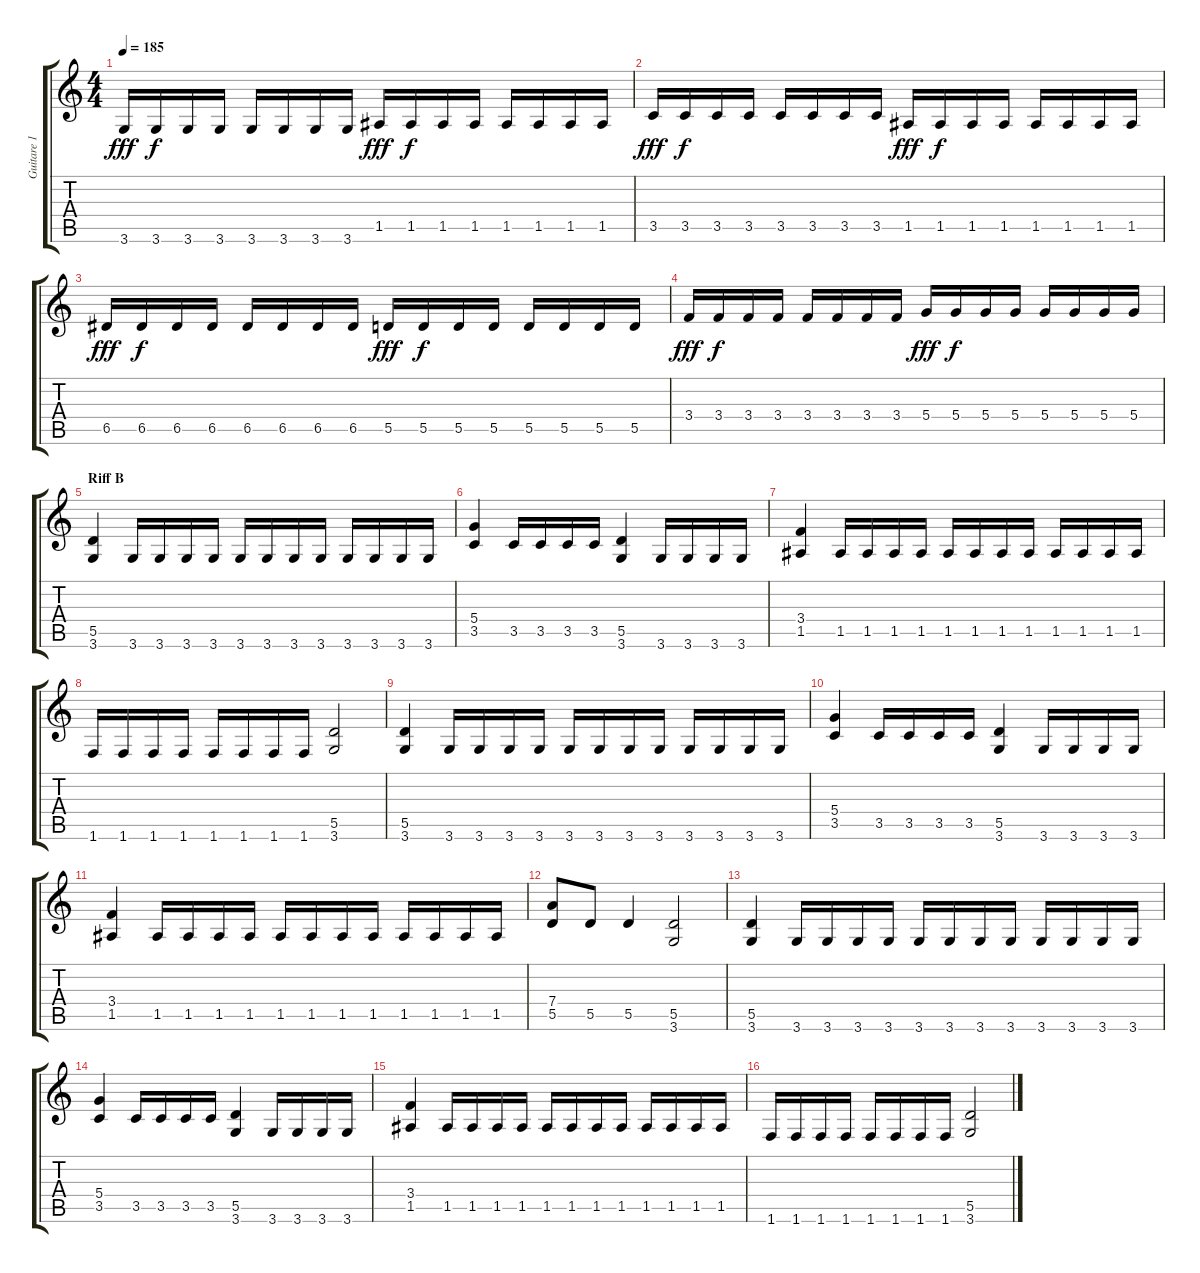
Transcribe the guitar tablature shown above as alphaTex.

\track ("Guitare 1" "Guitare 1") {instrument distortionguitar}
\staff {score tabs}
\tuning (E4 B3 G3 D3 A2 E2) {hide}
\ts (4 4)
\tempo 185
\clef g2
\ks c
3.6.16{dy fff} 3.6.16{dy f} 3.6.16 3.6.16 3.6.16 3.6.16 3.6.16 3.6.16 1.5.16{dy fff} 1.5.16{dy f} 1.5.16 1.5.16 1.5.16 1.5.16 1.5.16 1.5.16 |
3.5.16{dy fff} 3.5.16{dy f} 3.5.16 3.5.16 3.5.16 3.5.16 3.5.16 3.5.16 1.5.16{dy fff} 1.5.16{dy f} 1.5.16 1.5.16 1.5.16 1.5.16 1.5.16 1.5.16 |
6.5.16{dy fff} 6.5.16{dy f} 6.5.16 6.5.16 6.5.16 6.5.16 6.5.16 6.5.16 5.5.16{dy fff} 5.5.16{dy f} 5.5.16 5.5.16 5.5.16 5.5.16 5.5.16 5.5.16 |
3.4.16{dy fff} 3.4.16{dy f} 3.4.16 3.4.16 3.4.16 3.4.16 3.4.16 3.4.16 5.4.16{dy fff} 5.4.16{dy f} 5.4.16 5.4.16 5.4.16 5.4.16 5.4.16 5.4.16 |
\section ("" "Riff B")
(5.5 3.6).4 3.6.16 3.6.16 3.6.16 3.6.16 3.6.16 3.6.16 3.6.16 3.6.16 3.6.16 3.6.16 3.6.16 3.6.16 |
(5.4 3.5).4 3.5.16 3.5.16 3.5.16 3.5.16 (5.5 3.6).4 3.6.16 3.6.16 3.6.16 3.6.16 |
(3.4 1.5).4 1.5.16 1.5.16 1.5.16 1.5.16 1.5.16 1.5.16 1.5.16 1.5.16 1.5.16 1.5.16 1.5.16 1.5.16 |
1.6.16 1.6.16 1.6.16 1.6.16 1.6.16 1.6.16 1.6.16 1.6.16 (5.5 3.6).2 |
(5.5 3.6).4 3.6.16 3.6.16 3.6.16 3.6.16 3.6.16 3.6.16 3.6.16 3.6.16 3.6.16 3.6.16 3.6.16 3.6.16 |
(5.4 3.5).4 3.5.16 3.5.16 3.5.16 3.5.16 (5.5 3.6).4 3.6.16 3.6.16 3.6.16 3.6.16 |
(3.4 1.5).4 1.5.16 1.5.16 1.5.16 1.5.16 1.5.16 1.5.16 1.5.16 1.5.16 1.5.16 1.5.16 1.5.16 1.5.16 |
(7.4 5.5).8 5.5.8 5.5.4 (5.5 3.6).2 |
(5.5 3.6).4 3.6.16 3.6.16 3.6.16 3.6.16 3.6.16 3.6.16 3.6.16 3.6.16 3.6.16 3.6.16 3.6.16 3.6.16 |
(5.4 3.5).4 3.5.16 3.5.16 3.5.16 3.5.16 (5.5 3.6).4 3.6.16 3.6.16 3.6.16 3.6.16 |
(3.4 1.5).4 1.5.16 1.5.16 1.5.16 1.5.16 1.5.16 1.5.16 1.5.16 1.5.16 1.5.16 1.5.16 1.5.16 1.5.16 |
1.6.16 1.6.16 1.6.16 1.6.16 1.6.16 1.6.16 1.6.16 1.6.16 (5.5 3.6).2
